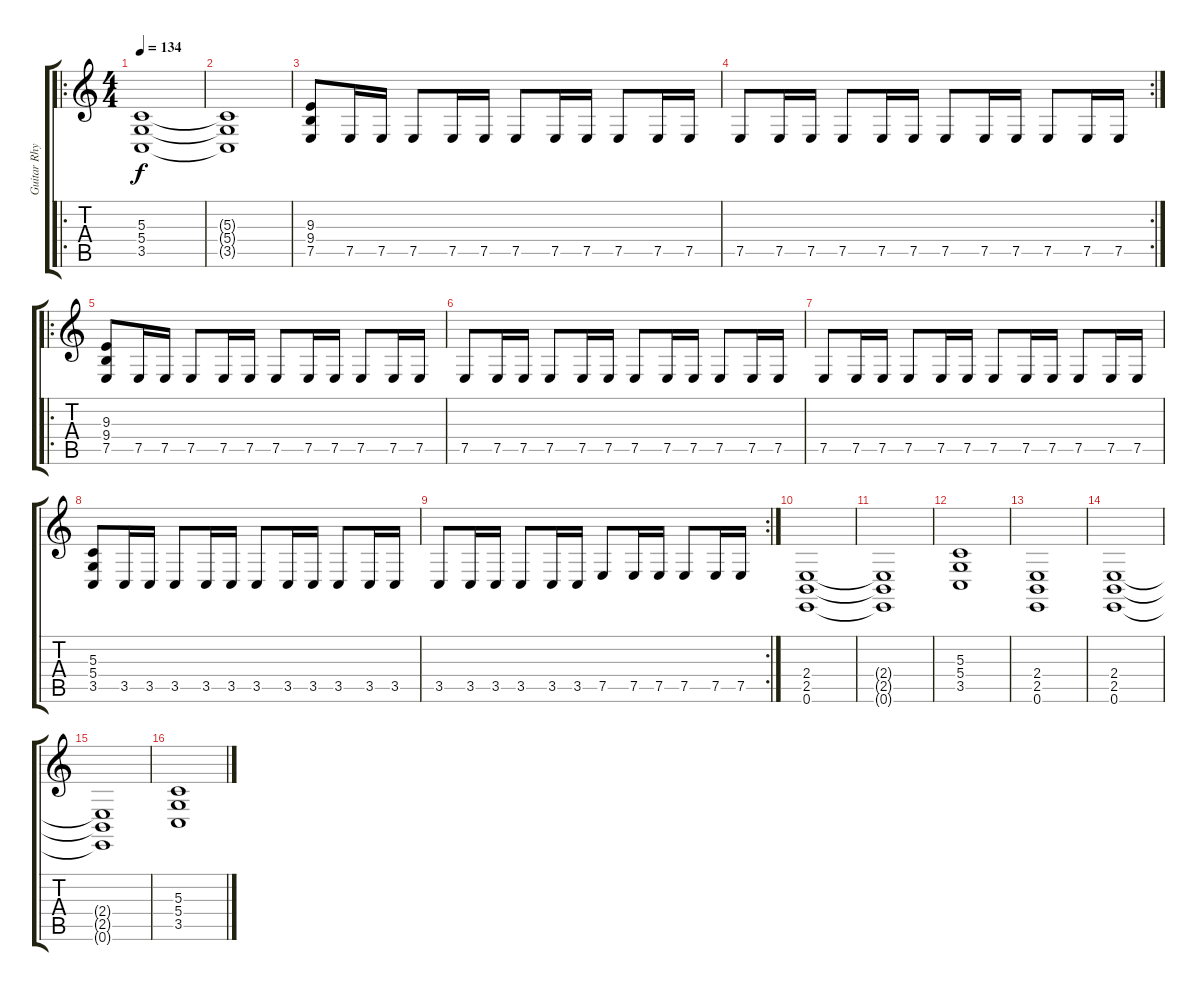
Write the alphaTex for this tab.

\track ("Guitar Rhythm" "Guitar Rhy") {instrument lead5charang}
\staff {score tabs}
\tuning (E4 B3 G3 D3 A2 E2) {hide}
\ro
\ts (4 4)
\tempo 134
\clef g2
\ks c
(5.3 5.4 3.5).1{dy f} |
(5.3{t} 5.4{t} 3.5{t}).1 |
(9.3 9.4 7.5).8 7.5.16 7.5.16 7.5.8 7.5.16 7.5.16 7.5.8 7.5.16 7.5.16 7.5.8 7.5.16 7.5.16 |
\rc 2
7.5.8 7.5.16 7.5.16 7.5.8 7.5.16 7.5.16 7.5.8 7.5.16 7.5.16 7.5.8 7.5.16 7.5.16 |
\ro
(9.3 9.4 7.5).8 7.5.16 7.5.16 7.5.8 7.5.16 7.5.16 7.5.8 7.5.16 7.5.16 7.5.8 7.5.16 7.5.16 |
7.5.8 7.5.16 7.5.16 7.5.8 7.5.16 7.5.16 7.5.8 7.5.16 7.5.16 7.5.8 7.5.16 7.5.16 |
7.5.8 7.5.16 7.5.16 7.5.8 7.5.16 7.5.16 7.5.8 7.5.16 7.5.16 7.5.8 7.5.16 7.5.16 |
(5.3 5.4 3.5).8 3.5.16 3.5.16 3.5.8 3.5.16 3.5.16 3.5.8 3.5.16 3.5.16 3.5.8 3.5.16 3.5.16 |
\rc 2
3.5.8 3.5.16 3.5.16 3.5.8 3.5.16 3.5.16 7.5.8 7.5.16 7.5.16 7.5.8 7.5.16 7.5.16 |
(2.4 2.5 0.6).1 |
(2.4{t} 2.5{t} 0.6{t}).1 |
(5.3 5.4 3.5).1 |
(2.4 2.5 0.6).1 |
(2.4 2.5 0.6).1 |
(2.4{t} 2.5{t} 0.6{t}).1 |
(5.3 5.4 3.5).1
